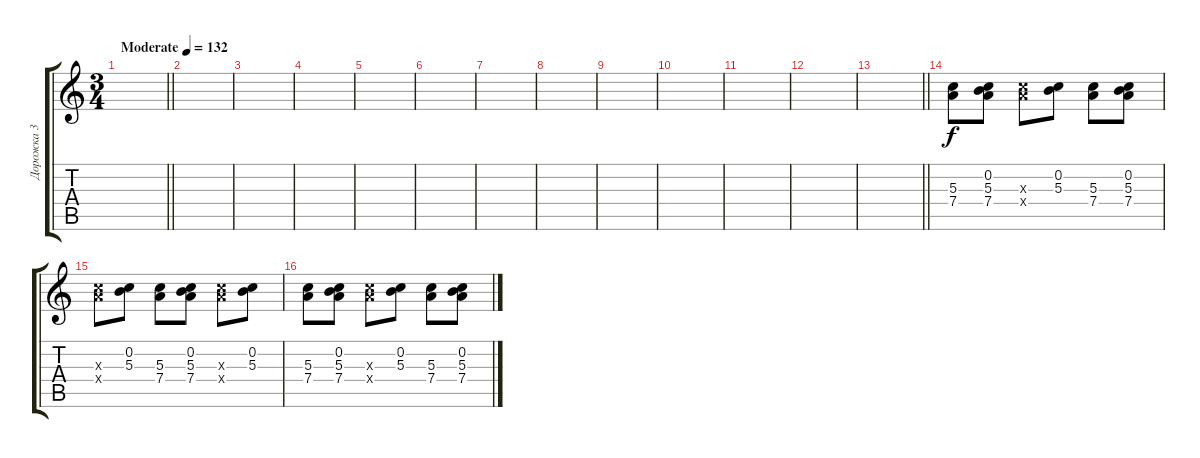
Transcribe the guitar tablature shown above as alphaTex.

\track ("Дорожка 3" "Дорожка 3") {instrument acousticguitarsteel}
\staff {score tabs}
\tuning (E4 B3 G3 D3 A2 E2) {hide}
\ts (3 4)
\tempo (132 "Moderate")
\clef g2
\barLineRight lightlight
\ks c
|
\section ("" "")
|
|
|
|
|
|
|
|
|
|
|
\barLineRight lightlight
|
\section ("" "")
(5.3 7.4).8 (0.2 5.3 7.4).8 (5.3{x} 7.4{x}).8 (0.2 5.3).8 (5.3 7.4).8 (0.2 5.3 7.4).8 |
(5.3{x} 7.4{x}).8 (0.2 5.3).8 (5.3 7.4).8 (0.2 5.3 7.4).8 (5.3{x} 7.4{x}).8 (0.2 5.3).8 |
(5.3 7.4).8 (0.2 5.3 7.4).8 (5.3{x} 7.4{x}).8 (0.2 5.3).8 (5.3 7.4).8 (0.2 5.3 7.4).8
